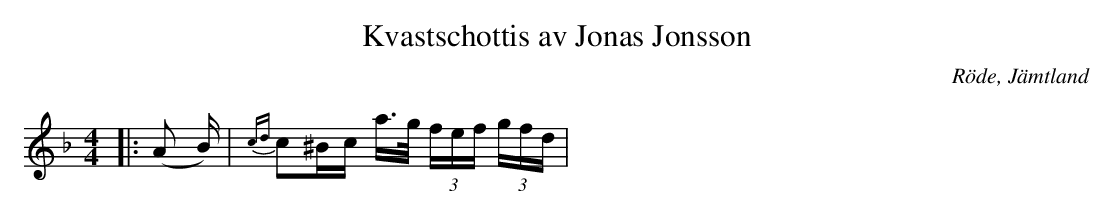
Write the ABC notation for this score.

X:1
T:Kvastschottis av Jonas Jonsson
O:Röde, Jämtland
M:4/4
L:1/16
K:F
|: (A2 B) | {cd}c2^Bc a>g (3fef (3gfd |
